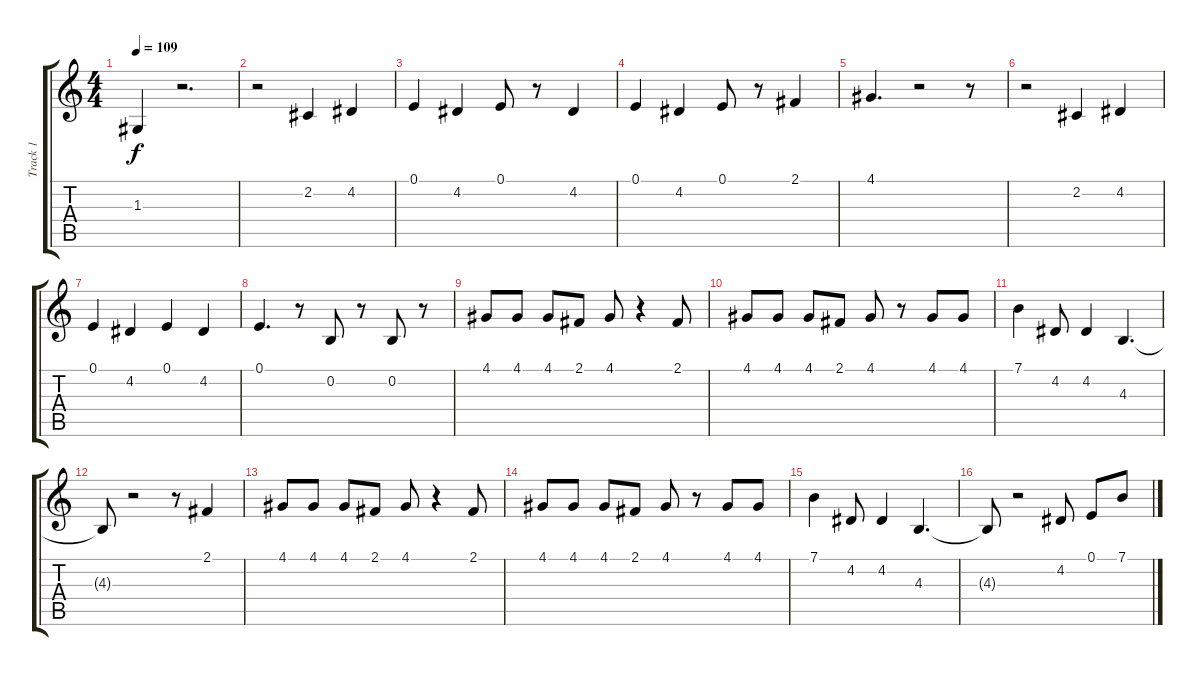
\track ("Track 1" "Track 1") {instrument voiceoohs}
\staff {score tabs}
\tuning (E4 B3 G3 D3 A2 E2) {hide}
\ts (4 4)
\tempo 109
\clef g2
\ks c
1.3.4{dy f} r.2{d} |
r.2 2.2.4 4.2.4 |
0.1.4 4.2.4 0.1.8 r.8 4.2.4 |
0.1.4 4.2.4 0.1.8 r.8 2.1.4 |
4.1.4{d} r.2 r.8 |
r.2 2.2.4 4.2.4 |
0.1.4 4.2.4 0.1.4 4.2.4 |
0.1.4{d} r.8 0.2.8 r.8 0.2.8 r.8 |
4.1.8 4.1.8 4.1.8 2.1.8 4.1.8 r.4 2.1.8 |
4.1.8 4.1.8 4.1.8 2.1.8 4.1.8 r.8 4.1.8 4.1.8 |
7.1.4 4.2.8 4.2.4 4.3.4{d} |
4.3{t}.8 r.2 r.8 2.1.4 |
4.1.8 4.1.8 4.1.8 2.1.8 4.1.8 r.4 2.1.8 |
4.1.8 4.1.8 4.1.8 2.1.8 4.1.8 r.8 4.1.8 4.1.8 |
7.1.4 4.2.8 4.2.4 4.3.4{d} |
4.3{t}.8 r.2 4.2.8 0.1.8 7.1.8
